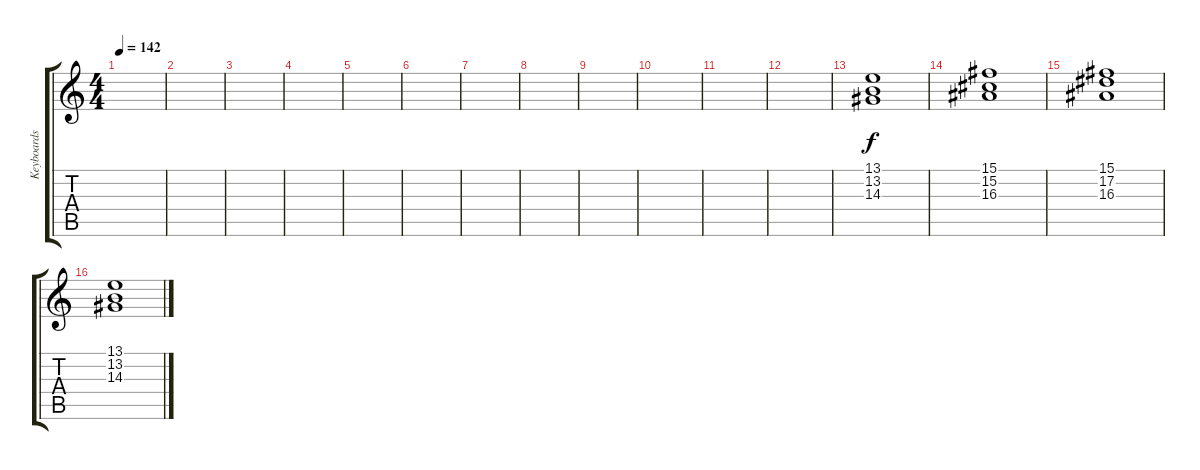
\track ("Keyboards" "Keyboards") {instrument lead1square}
\staff {score tabs}
\tuning (Eb4 Bb3 Gb3 Db3 Ab2 Eb2) {hide}
\ts (4 4)
\tempo 142
\clef g2
\ks c
|
|
|
|
|
|
|
|
|
|
|
|
\section ("" "")
(13.1 13.2 14.3).1{volume 10 instrument stringensemble1} |
(15.1 15.2 16.3).1{volume 10 instrument stringensemble1} |
(15.1 17.2 16.3).1{instrument stringensemble1} |
(13.1 13.2 14.3).1{instrument stringensemble1}
